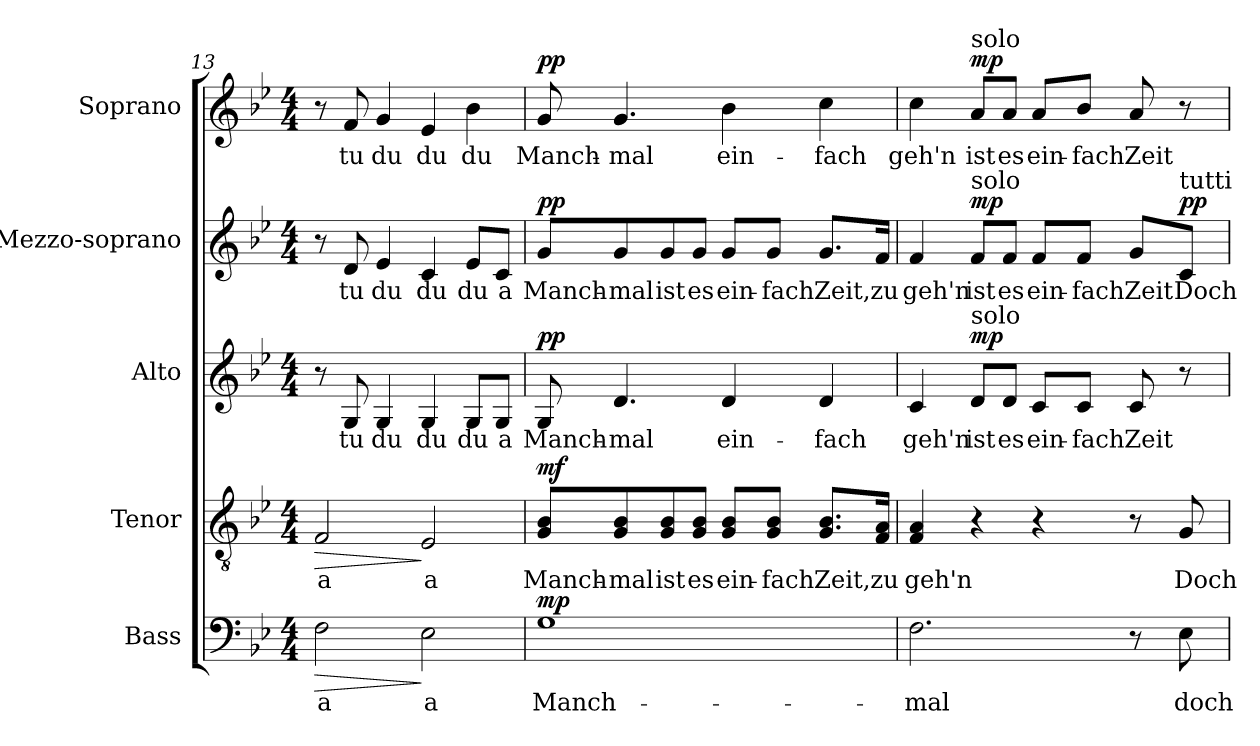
**kern	**text	**dynam	**kern	**text	**dynam	**kern	**text	**dynam	**kern	**text	**dynam	**kern	**text	**dynam
*part5	*part5	*part5	*part4	*part4	*part4	*part3	*part3	*part3	*part2	*part2	*part2	*part1	*part1	*part1
*staff5	*staff5	*staff5	*staff4	*staff4	*staff4	*staff3	*staff3	*staff3	*staff2	*staff2	*staff2	*staff1	*staff1	*staff1
*I"Bass	*	*	*I"Tenor	*	*	*I"Alto	*	*	*I"Mezzo-soprano	*	*	*I"Soprano	*	*
*I'B.	*	*	*I'T.	*	*	*I'A.	*	*	*I'M-S.	*	*	*I'S.	*	*
*clefF4	*	*	*clefGv2	*	*	*clefG2	*	*	*clefG2	*	*	*clefG2	*	*
*	*	*	*ITrd7c12	*	*	*	*	*	*	*	*	*	*	*
*k[b-e-]	*	*	*k[b-e-]	*	*	*k[b-e-]	*	*	*k[b-e-]	*	*	*k[b-e-]	*	*
*g:	*	*	*g:	*	*	*g:	*	*	*g:	*	*	*g:	*	*
*M4/4	*	*	*M4/4	*	*	*M4/4	*	*	*M4/4	*	*	*M4/4	*	*
=13	=13	=13	=13	=13	=13	=13	=13	=13	=13	=13	=13	=13	=13	=13
!	!LO:LY:b:color=#000000	!LO:HP:b	!	!	!	!	!	!	!	!	!	!	!	!
!	!	!	!	!LO:LY:b:color=#000000	!LO:HP:b	!	!	!	!	!	!	!	!	!
2Fi\	a	>	2FFi/	a	>	8r	.	.	8r	.	.	8r	.	.
!	!	!	!	!	!	!	!LO:LY:b:color=#000000	!	!	!	!	!	!	!
!	!	!	!	!	!	!	!	!	!	!LO:LY:b:color=#000000	!	!	!	!
!	!	!	!	!	!	!	!	!	!	!	!	!	!LO:LY:b:color=#000000	!
.	.	.	.	.	.	8Gi/	tu	.	8di/	tu	.	8fi/	tu	.
!	!	!	!	!	!	!	!LO:LY:b:color=#000000	!	!	!	!	!	!	!
!	!	!	!	!	!	!	!	!	!	!LO:LY:b:color=#000000	!	!	!	!
!	!	!	!	!	!	!	!	!	!	!	!	!	!LO:LY:b:color=#000000	!
.	.	.	.	.	.	4Gi/	du	.	4e-i/	du	.	4gi/	du	.
!	!LO:LY:b:color=#000000	!	!	!	!	!	!	!	!	!	!	!	!	!
!	!	!	!	!LO:LY:b:color=#000000	!	!	!	!	!	!	!	!	!	!
!	!	!	!	!	!	!	!LO:LY:b:color=#000000	!	!	!	!	!	!	!
!	!	!	!	!	!	!	!	!	!	!LO:LY:b:color=#000000	!	!	!	!
!	!	!	!	!	!	!	!	!	!	!	!	!	!LO:LY:b:color=#000000	!
2E-i\	a	]	2EE-i/	a	]	4Gi/	du	.	4ci/	du	.	4e-i/	du	.
!	!	!	!	!	!	!	!LO:LY:b:color=#000000	!	!	!	!	!	!	!
!	!	!	!	!	!	!	!	!	!	!LO:LY:b:color=#000000	!	!	!	!
!	!	!	!	!	!	!	!	!	!	!	!	!	!LO:LY:b:color=#000000	!
.	.	.	.	.	.	8Gi/L	du	.	8e-i/L	du	.	4b-i\	du	.
!	!	!	!	!	!	!	!LO:LY:b:color=#000000	!	!	!	!	!	!	!
!	!	!	!	!	!	!	!	!	!	!LO:LY:b:color=#000000	!	!	!	!
.	.	.	.	.	.	8Gi/J	a	.	8ci/J	a	.	.	.	.
!!LO:LB:g=z
=14	=14	=14	=14	=14	=14	=14	=14	=14	=14	=14	=14	=14	=14	=14
!	!LO:LY:b:color=#000000	!	!	!	!	!	!	!	!	!	!	!	!	!
!	!	!	!	!LO:LY:b:color=#000000	!	!	!	!	!	!	!	!	!	!
!	!	!	!	!	!	!	!LO:LY:b:color=#000000	!	!	!	!	!	!	!
!	!	!	!	!	!	!	!	!	!	!LO:LY:b:color=#000000	!	!	!	!
!	!	!	!	!	!	!	!	!	!	!	!	!	!LO:LY:b:color=#000000	!
1Gi	Manch-	mp	8GGi/ 8BB-iL	Manch-	mf	8Gi/	Manch-	pp	8gi/L	Manch-	pp	8gi/	Manch-	pp
!	!	!	!	!LO:LY:b:color=#000000	!	!	!	!	!	!	!	!	!	!
!	!	!	!	!	!	!	!LO:LY:b:color=#000000	!	!	!	!	!	!	!
!	!	!	!	!	!	!	!	!	!	!LO:LY:b:color=#000000	!	!	!	!
!	!	!	!	!	!	!	!	!	!	!	!	!	!LO:LY:b:color=#000000	!
.	.	.	8GGi/ 8BB-i	-mal	.	4.di/	-mal	.	8gi/	-mal	.	4.gi/	-mal	.
!	!	!	!	!LO:LY:b:color=#000000	!	!	!	!	!	!	!	!	!	!
!	!	!	!	!	!	!	!	!	!	!LO:LY:b:color=#000000	!	!	!	!
.	.	.	8GGi/ 8BB-i	ist	.	.	.	.	8gi/	ist	.	.	.	.
!	!	!	!	!LO:LY:b:color=#000000	!	!	!	!	!	!	!	!	!	!
!	!	!	!	!	!	!	!	!	!	!LO:LY:b:color=#000000	!	!	!	!
.	.	.	8GGi/ 8BB-iJ	es	.	.	.	.	8gi/J	es	.	.	.	.
!	!	!	!	!LO:LY:b:color=#000000	!	!	!	!	!	!	!	!	!	!
!	!	!	!	!	!	!	!LO:LY:b:color=#000000	!	!	!	!	!	!	!
!	!	!	!	!	!	!	!	!	!	!LO:LY:b:color=#000000	!	!	!	!
!	!	!	!	!	!	!	!	!	!	!	!	!	!LO:LY:b:color=#000000	!
.	.	.	8GGi/ 8BB-iL	ein-	.	4di/	ein-	.	8gi/L	ein-	.	4b-i\	ein-	.
!	!	!	!	!LO:LY:b:color=#000000	!	!	!	!	!	!	!	!	!	!
!	!	!	!	!	!	!	!	!	!	!LO:LY:b:color=#000000	!	!	!	!
.	.	.	8GGi/ 8BB-iJ	-fach	.	.	.	.	8gi/J	-fach	.	.	.	.
!	!	!	!	!LO:LY:b:color=#000000	!	!	!	!	!	!	!	!	!	!
!	!	!	!	!	!	!	!LO:LY:b:color=#000000	!	!	!	!	!	!	!
!	!	!	!	!	!	!	!	!	!	!LO:LY:b:color=#000000	!	!	!	!
!	!	!	!	!	!	!	!	!	!	!	!	!	!LO:LY:b:color=#000000	!
.	.	.	8.GGi/ 8.BB-iL	Zeit,	.	4di/	-fach	.	8.gi/L	Zeit,	.	4cci\	-fach	.
!	!	!	!	!LO:LY:b:color=#000000	!	!	!	!	!	!	!	!	!	!
!	!	!	!	!	!	!	!	!	!	!LO:LY:b:color=#000000	!	!	!	!
.	.	.	16FFi/ 16AAiJk	zu	.	.	.	.	16fi/Jk	zu	.	.	.	.
=15	=15	=15	=15	=15	=15	=15	=15	=15	=15	=15	=15	=15	=15	=15
!	!LO:LY:b:color=#000000	!	!	!	!	!	!	!	!	!	!	!	!	!
!	!	!	!	!LO:LY:b:color=#000000	!	!	!	!	!	!	!	!	!	!
!	!	!	!	!	!	!	!LO:LY:b:color=#000000	!	!	!	!	!	!	!
!	!	!	!	!	!	!	!	!	!	!LO:LY:b:color=#000000	!	!	!	!
!	!	!	!	!	!	!	!	!	!	!	!	!	!LO:LY:b:color=#000000	!
2.Fi\	-mal	.	4FFi/ 4AAi	geh'n	.	4ci/	geh'n	.	4fi/	geh'n	.	4cci\	geh'n	.
!	!	!	!	!	!	!	!LO:LY:b:color=#000000	!	!	!	!	!	!	!
!	!	!	!	!	!	!	!	!	!	!LO:LY:b:color=#000000	!	!	!	!
!	!	!	!	!	!	!	!	!	!	!	!	!LO:TX:a:t=solo	!	!
!	!	!	!	!	!	!	!	!	!LO:TX:a:t=solo	!	!	!	!	!
!	!	!	!	!	!	!LO:TX:a:t=solo	!	!	!	!	!	!	!	!
!	!	!	!	!	!	!	!	!	!	!	!	!	!LO:LY:b:color=#000000	!
.	.	.	4r	.	.	8di/L	ist	mp	8fi/L	ist	mp	8ai/L	ist	mp
!	!	!	!	!	!	!	!LO:LY:b:color=#000000	!	!	!	!	!	!	!
!	!	!	!	!	!	!	!	!	!	!LO:LY:b:color=#000000	!	!	!	!
!	!	!	!	!	!	!	!	!	!	!	!	!	!LO:LY:b:color=#000000	!
.	.	.	.	.	.	8di/J	es	.	8fi/J	es	.	8ai/J	es	.
!	!	!	!	!	!	!	!LO:LY:b:color=#000000	!	!	!	!	!	!	!
!	!	!	!	!	!	!	!	!	!	!LO:LY:b:color=#000000	!	!	!	!
!	!	!	!	!	!	!	!	!	!	!	!	!	!LO:LY:b:color=#000000	!
.	.	.	4r	.	.	8ci/L	ein-	.	8fi/L	ein-	.	8ai/L	ein-	.
!	!	!	!	!	!	!	!LO:LY:b:color=#000000	!	!	!	!	!	!	!
!	!	!	!	!	!	!	!	!	!	!LO:LY:b:color=#000000	!	!	!	!
!	!	!	!	!	!	!	!	!	!	!	!	!	!LO:LY:b:color=#000000	!
.	.	.	.	.	.	8ci/J	-fach	.	8fi/J	-fach	.	8b-i/J	-fach	.
!	!	!	!	!	!	!	!LO:LY:b:color=#000000	!	!	!	!	!	!	!
!	!	!	!	!	!	!	!	!	!	!LO:LY:b:color=#000000	!	!	!	!
!	!	!	!	!	!	!	!	!	!	!	!	!	!LO:LY:b:color=#000000	!
8r	.	.	8r	.	.	8ci/	Zeit	.	8gi/L	Zeit	.	8ai/	Zeit	.
!	!LO:LY:b:color=#000000	!	!	!	!	!	!	!	!	!	!	!	!	!
!	!	!	!	!LO:LY:b:color=#000000	!	!	!	!	!	!	!	!	!	!
!	!	!	!	!	!	!	!	!	!LO:TX:a:t=tutti	!	!	!	!	!
!	!	!	!	!	!	!	!	!	!	!LO:LY:b:color=#000000	!	!	!	!
8E-i\	doch	.	8GGi/	Doch	.	8r	.	.	8ci/J	Doch	pp	8r	.	.
=	=	=	=	=	=	=	=	=	=	=	=	=	=	=
*-	*-	*-	*-	*-	*-	*-	*-	*-	*-	*-	*-	*-	*-	*-
